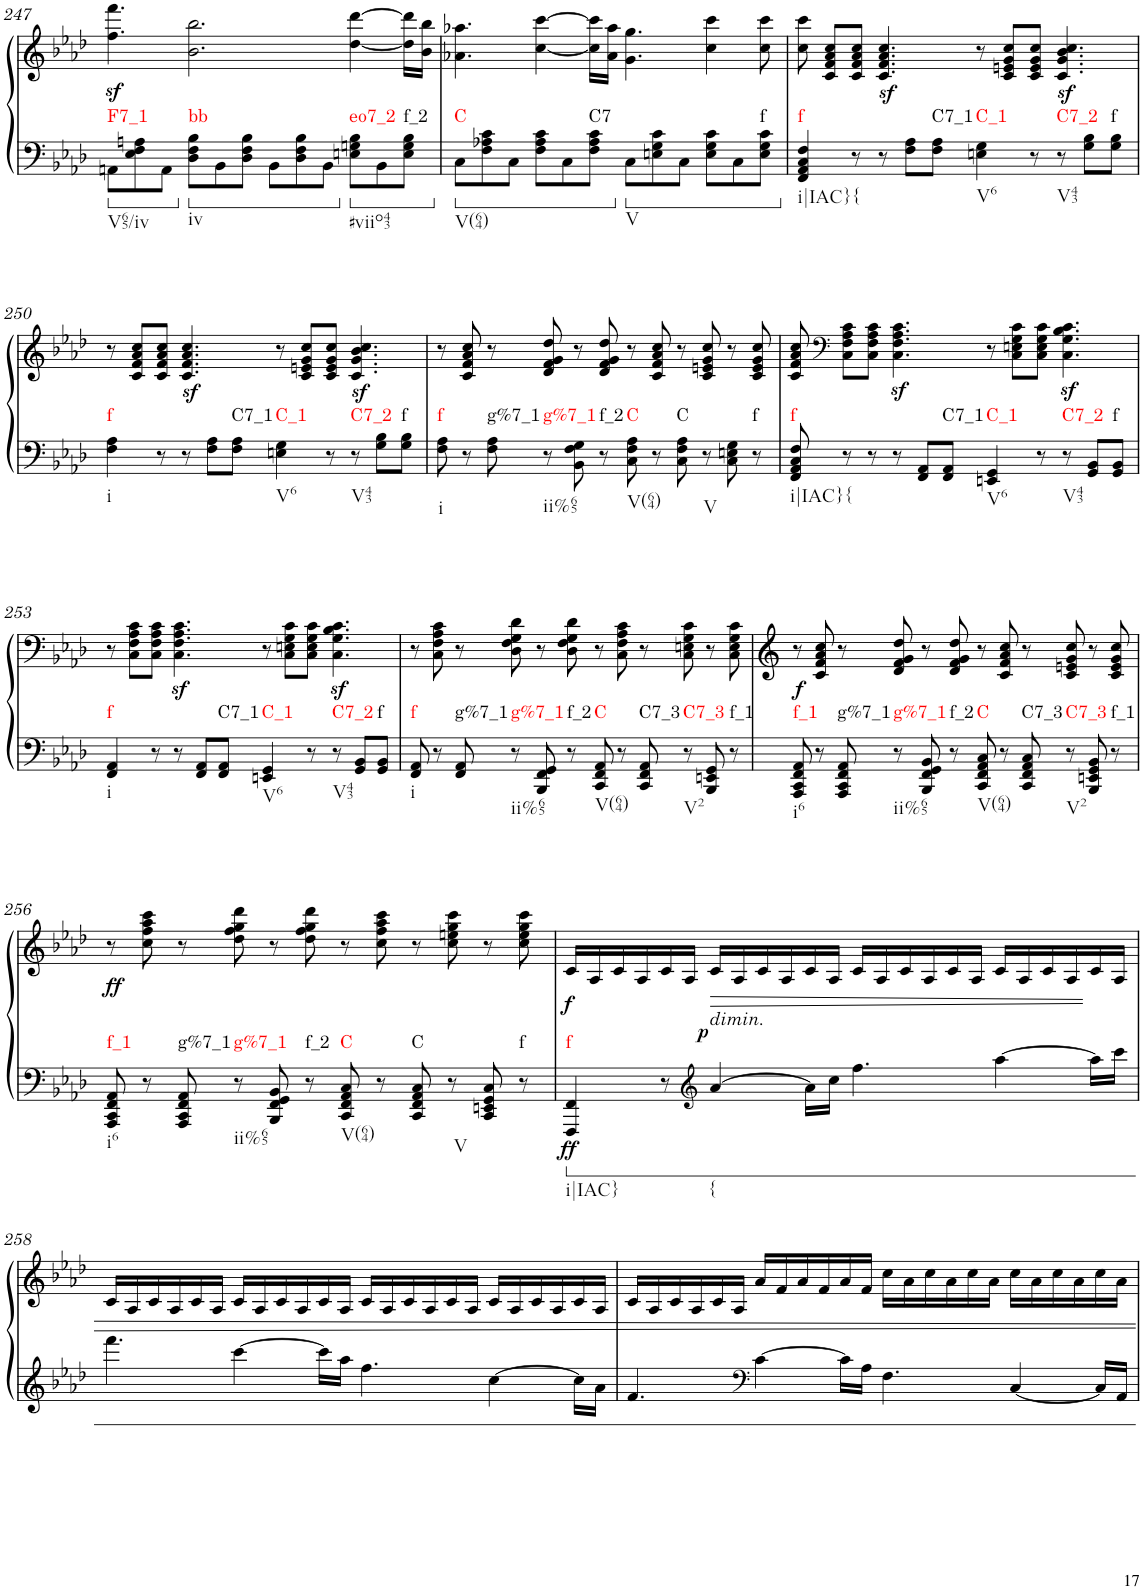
**kern	**kern	**dynam	**harte
*part1	*part1	*part1	*part1
*staff2	*staff1	*staff1/2	*
*I"Piano	*	*	*
*I'Pno.	*	*	*
!!LO:PB:g=z
*clefG2	*clefG2	*	*
*k[b-e-a-d-]	*k[b-e-a-d-]	*	*
*M12/8	*M12/8	*	*
=247	=247	=247	=247
!	!	!	!LO:H:kt=F7_1
8AAn\L	4.ff\z< 4.fff\z<	.	N
8E-\ 8F\ 8An\	.	.	.
8AA\J	.	.	.
!	!	!	!LO:H:kt=bb
8D-\ 8F\ 8B-\L	2.b-\ 2.bb-\	.	N
8BB-\	.	.	.
8D-\ 8F\ 8B-\J	.	.	.
8BB-\L	.	.	.
8D-\ 8F\ 8B-\	.	.	.
8BB-\J	.	.	.
!	!	!	!LO:H:kt=eo7_2
8En\ 8Gn\ 8B-\L	[4dd-\ [4ddd-\	.	N
8BB-\	.	.	.
!	!	!	!LO:H:kt=f_2
8E\ 8G\ 8B-\J	16dd-\] 16ddd-\]LL	.	N
.	16b-\ 16bb-\JJ	.	.
=248	=248	=248	=248
!	!	!	!LO:H:kt=C
8C\L	4.a-X\ 4.aa-X\	.	N
8F\ 8A-X\ 8c\	.	.	.
8C\J	.	.	.
8F\ 8A-\ 8c\L	[4cc\ [4ccc\	.	.
8C\	.	.	.
!	!	!	!LO:H:kt=C7
8F\ 8A-\ 8c\J	16cc\] 16ccc\]LL	.	N
.	16a-\ 16aa-\JJ	.	.
8C\L	4.g\ 4.gg\	.	.
8En\ 8G\ 8c\	.	.	.
8C\J	.	.	.
8E\ 8G\ 8c\L	4cc\ 4ccc\	.	.
8C\	.	.	.
!	!	!	!LO:H:kt=f
8E\ 8G\ 8c\J	8cc\ 8ccc\	.	N
=249	=249	=249	=249
!	!	!	!LO:H:kt=f
*	*^	*	*
*	*	*^	*	*
4FF/ 4AA-/ 4C/ 4F/	8cc\ 8ccc\	2ryy	1ryy	.	N
.	8c/ 8f/ 8a-/ 8cc/L	.	.	.	.
8r	8c/ 8f/ 8a-/ 8cc/J	.	.	.	.
8r	4.c/z< 4.f/z< 4.a-/z< 4.cc/z<	.	.	.	.
8F\ 8A-\L	.	8ryy	.	.	.
!	!	!	!	!	!LO:H:kt=C7_1
8F\ 8A-\J	.	2..ryy	.	.	N
!	!	!	!	!	!LO:H:kt=C_1
4En\ 4G\	8r	.	.	.	N
.	8c/ 8en/ 8g/ 8cc/L	.	.	.	.
8r	8c/ 8e/ 8g/ 8cc/J	.	4.ryy	.	.
!	!	!	!	!	!LO:H:kt=C7_2
8r	4.c/z< 4.g/z< 4.b-/z< 4.cc/z<	.	.	.	N
8G\ 8B-\L	.	.	.	.	.
!	!	!	!	!	!LO:H:kt=f
8G\ 8B-\J	.	.	8ryy	.	N
!!LO:LB:g=z	!!	!!
=250	=250	=250	=250	=250	=250
!	!	!	!	!	!LO:H:kt=f
4F\ 4A-\	8r	2ryy	1ryy	.	N
.	8c/ 8f/ 8a-/ 8cc/L	.	.	.	.
8r	8c/ 8f/ 8a-/ 8cc/J	.	.	.	.
8r	4.c/z< 4.f/z< 4.a-/z< 4.cc/z<	.	.	.	.
8F\ 8A-\L	.	8ryy	.	.	.
!	!	!	!	!	!LO:H:kt=C7_1
8F\ 8A-\J	.	2..ryy	.	.	N
!	!	!	!	!	!LO:H:kt=C_1
4En\ 4G\	8r	.	.	.	N
.	8c/ 8en/ 8g/ 8cc/L	.	.	.	.
8r	8c/ 8e/ 8g/ 8cc/J	.	4.ryy	.	.
!	!	!	!	!	!LO:H:kt=C7_2
8r	4.c/z< 4.g/z< 4.b-/z< 4.cc/z<	.	.	.	N
8G\ 8B-\L	.	.	.	.	.
!	!	!	!	!	!LO:H:kt=f
8G\ 8B-\J	.	.	8ryy	.	N
=251	=251	=251	=251	=251	=251
!	!	!	!	!	!LO:H:kt=f
*	*v	*v	*v	*	*
8F\ 8A-\	8r	.	N
8r	8c/ 8f/ 8a-/ 8cc/	.	.
!	!	!	!LO:H:kt=g%7_1
8F\ 8A-\	8r	.	N
!	!	!	!LO:H:kt=g%7_1
8r	8d-/ 8f/ 8g/ 8dd-/	.	N
8BB-\ 8F\ 8G\	8r	.	.
!	!	!	!LO:H:kt=f_2
8r	8d-/ 8f/ 8g/ 8dd-/	.	N
!	!	!	!LO:H:kt=C
8C\ 8F\ 8A-\	8r	.	N
8r	8c/ 8f/ 8a-/ 8cc/	.	.
!	!	!	!LO:H:kt=C
8C\ 8F\ 8A-\	8r	.	N
8r	8c/ 8en/ 8g/ 8cc/	.	.
8C\ 8En\ 8G\	8r	.	.
!	!	!	!LO:H:kt=f
8r	8c/ 8e/ 8g/ 8cc/	.	N
=252	=252	=252	=252
!	!	!	!LO:H:kt=f
*	*^	*	*
*	*	*^	*	*
8FF/ 8AA-/ 8C/ 8F/	8c/ 8f/ 8a-/ 8cc/	2ryy	1ryy	.	N
*	*clefF4	*	*	*	*
8r	8C\ 8F\ 8A-\ 8c\L	.	.	.	.
8r	8C\ 8F\ 8A-\ 8c\J	.	.	.	.
8r	4.C\z< 4.F\z< 4.A-\z< 4.c\z<	.	.	.	.
8FF/ 8AA-/L	.	8ryy	.	.	.
!	!	!	!	!	!LO:H:kt=C7_1
8FF/ 8AA-/J	.	2..ryy	.	.	N
!	!	!	!	!	!LO:H:kt=C_1
4EEn/ 4GG/	8r	.	.	.	N
.	8C\ 8En\ 8G\ 8c\L	.	.	.	.
8r	8C\ 8E\ 8G\ 8c\J	.	4.ryy	.	.
!	!	!	!	!	!LO:H:kt=C7_2
8r	4.C\z< 4.G\z< 4.B-\z< 4.c\z<	.	.	.	N
8GG/ 8BB-/L	.	.	.	.	.
!	!	!	!	!	!LO:H:kt=f
8GG/ 8BB-/J	.	.	8ryy	.	N
!!LO:LB:g=z	!!	!!
=253	=253	=253	=253	=253	=253
!	!	!	!	!	!LO:H:kt=f
4FF/ 4AA-/	8r	2ryy	1ryy	.	N
.	8C\ 8F\ 8A-\ 8c\L	.	.	.	.
8r	8C\ 8F\ 8A-\ 8c\J	.	.	.	.
8r	4.C\z< 4.F\z< 4.A-\z< 4.c\z<	.	.	.	.
8FF/ 8AA-/L	.	8ryy	.	.	.
!	!	!	!	!	!LO:H:kt=C7_1
8FF/ 8AA-/J	.	2..ryy	.	.	N
!	!	!	!	!	!LO:H:kt=C_1
4EEn/ 4GG/	8r	.	.	.	N
.	8C\ 8En\ 8G\ 8c\L	.	.	.	.
8r	8C\ 8E\ 8G\ 8c\J	.	4.ryy	.	.
!	!	!	!	!	!LO:H:kt=C7_2
8r	4.C\z< 4.G\z< 4.B-\z< 4.c\z<	.	.	.	N
8GG/ 8BB-/L	.	.	.	.	.
!	!	!	!	!	!LO:H:kt=f
8GG/ 8BB-/J	.	.	8ryy	.	N
=254	=254	=254	=254	=254	=254
!	!	!	!	!	!LO:H:kt=f
*	*v	*v	*v	*	*
8FF/ 8AA-/	8r	.	N
8r	8C\ 8F\ 8A-\ 8c\	.	.
!	!	!	!LO:H:kt=g%7_1
8FF/ 8AA-/	8r	.	N
!	!	!	!LO:H:kt=g%7_1
8r	8D-\ 8F\ 8G\ 8d-\	.	N
8BBB-/ 8FF/ 8GG/	8r	.	.
!	!	!	!LO:H:kt=f_2
8r	8D-\ 8F\ 8G\ 8d-\	.	N
!	!	!	!LO:H:kt=C
8CC/ 8FF/ 8AA-/	8r	.	N
8r	8C\ 8F\ 8A-\ 8c\	.	.
!	!	!	!LO:H:kt=C7_3
8CC/ 8FF/ 8AA-/	8r	.	N
!	!	!	!LO:H:kt=C7_3
8r	8C\ 8En\ 8G\ 8c\	.	N
8BBB-/ 8EEn/ 8GG/	8r	.	.
!	!	!	!LO:H:kt=f_1
8r	8C\ 8E\ 8G\ 8c\	.	N
=255	=255	=255	=255
!	!	!LO:DY:b	!LO:H:kt=f_1
8AAA-/ 8CC/ 8FF/ 8AA-/	8r	f	N
8r	8c/ 8f/ 8a-/ 8cc/	.	.
!	!	!	!LO:H:kt=g%7_1
8AAA-/ 8CC/ 8FF/ 8AA-/	8r	.	N
!	!	!	!LO:H:kt=g%7_1
8r	8d-/ 8f/ 8g/ 8dd-/	.	N
8BBB-/ 8FF/ 8GG/ 8BB-/	8r	.	.
!	!	!	!LO:H:kt=f_2
8r	8d-/ 8f/ 8g/ 8dd-/	.	N
!	!	!	!LO:H:kt=C
8CC/ 8FF/ 8AA-/ 8C/	8r	.	N
8r	8c/ 8f/ 8a-/ 8cc/	.	.
!	!	!	!LO:H:kt=C7_3
8CC/ 8FF/ 8AA-/ 8C/	8r	.	N
!	!	!	!LO:H:kt=C7_3
8r	8c/ 8en/ 8g/ 8cc/	.	N
8BBB-/ 8EEn/ 8GG/ 8BB-/	8r	.	.
!	!	!	!LO:H:kt=f_1
8r	8c/ 8e/ 8g/ 8cc/	.	N
!!LO:LB:g=z
=256	=256	=256	=256
!	!	!LO:DY:b	!LO:H:kt=f_1
8AAA-/ 8CC/ 8FF/ 8AA-/	8r	ff	N
8r	8cc\ 8ff\ 8aa-\ 8ccc\	.	.
!	!	!	!LO:H:kt=g%7_1
8AAA-/ 8CC/ 8FF/ 8AA-/	8r	.	N
!	!	!	!LO:H:kt=g%7_1
8r	8dd-\ 8ff\ 8gg\ 8ddd-\	.	N
8BBB-/ 8FF/ 8GG/ 8BB-/	8r	.	.
!	!	!	!LO:H:kt=f_2
8r	8dd-\ 8ff\ 8gg\ 8ddd-\	.	N
!	!	!	!LO:H:kt=C
8CC/ 8FF/ 8AA-/ 8C/	8r	.	N
8r	8cc\ 8ff\ 8aa-\ 8ccc\	.	.
!	!	!	!LO:H:kt=C
8CC/ 8FF/ 8AA-/ 8C/	8r	.	N
8r	8cc\ 8een\ 8gg\ 8ccc\	.	.
8CC/ 8EEn/ 8GG/ 8C/	8r	.	.
!	!	!	!LO:H:kt=f
8r	8cc\ 8ee\ 8gg\ 8ccc\	.	N
=257	=257	=257	=257
!	!	!LO:DY:b=2	!
!	!	!LO:DY:n=1:b	!LO:H:kt=f
4FFF/ 4FF/	16c/LL	ff f	N
.	16A-/	.	.
.	16c/	.	.
.	16A-/	.	.
8r	16c/	.	.
.	16A-/JJ	.	.
*clefG2	*	*	*
!LO:TX:a:i:t=dimin.	!	!	!
!	!	!LO:DY:n=2:a=2	!LO:H:kt={
[4a-/	16c/LL	p	N
.	16A-/	.	.
.	16c/	.	.
.	16A-/	.	.
16a-\LL]	16c/	.	.
16cc\JJ	16A-/JJ	.	.
4.ff\	16c/LL	.	.
.	16A-/	.	.
.	16c/	.	.
.	16A-/	.	.
.	16c/	.	.
.	16A-/JJ	.	.
[4aa-\	16c/LL	.	.
.	16A-/	.	.
.	16c/	.	.
.	16A-/	.	.
16aa-\LL]	16c/	.	.
16ccc\JJ	16A-/JJ	.	.
!!LO:LB:g=z
=258	=258	=258	=258
4.fff\	16c/LL	.	.
.	16A-/	.	.
.	16c/	.	.
.	16A-/	.	.
.	16c/	.	.
.	16A-/JJ	.	.
[4ccc\	16c/LL	.	.
.	16A-/	.	.
.	16c/	.	.
.	16A-/	.	.
16ccc\LL]	16c/	.	.
16aa-\JJ	16A-/JJ	.	.
4.ff\	16c/LL	.	.
.	16A-/	.	.
.	16c/	.	.
.	16A-/	.	.
.	16c/	.	.
.	16A-/JJ	.	.
[4cc\	16c/LL	.	.
.	16A-/	.	.
.	16c/	.	.
.	16A-/	.	.
16cc\LL]	16c/	.	.
16a-\JJ	16A-/JJ	.	.
=259	=259	=259	=259
4.f/	16c/LL	.	.
.	16A-/	.	.
.	16c/	.	.
.	16A-/	.	.
.	16c/	.	.
.	16A-/JJ	.	.
*clefF4	*	*	*
[4c\	16a-/LL	.	.
.	16f/	.	.
.	16a-/	.	.
.	16f/	.	.
16c\LL]	16a-/	.	.
16A-\JJ	16f/JJ	.	.
4.F\	16cc\LL	.	.
.	16a-\	.	.
.	16cc\	.	.
.	16a-\	.	.
.	16cc\	.	.
.	16a-\JJ	.	.
[4C/	16cc\LL	.	.
.	16a-\	.	.
.	16cc\	.	.
.	16a-\	.	.
16C/LL]	16cc\	.	.
16AA-/JJ	16a-\JJ	.	.
=	=	=	=
*-	*-	*-	*-
